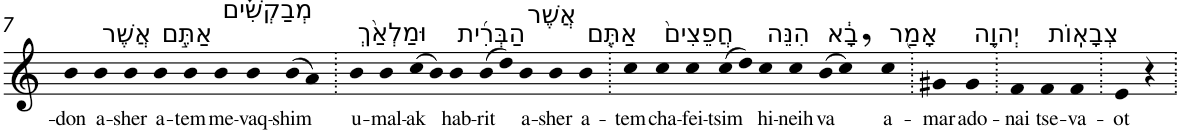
**kern	**text
*part1	*part1
*staff1	*staff1
*I"Piano	*
*I'Pno	*
!!LO:PB:g=z
*clefG2	*
*k[]	*
=7	=7
!	!LO:LY:b
4b	-don
!LO:TX:a:t=אֲשֶׁר	!
!	!LO:LY:b
4b	a-
!	!LO:LY:b
4b	-sher
!LO:TX:a:t=אַתֶּ֣ם	!
!	!LO:LY:b
4b	a-
!	!LO:LY:b
4b	-tem
!LO:TX:a:t=מְבַקְשִׁ֗ים	!
!	!LO:LY:b
4b	me-
!	!LO:LY:b
4b	-vaq-
!	!LO:LY:b
(>8b	-shim
8a)	.
=8.	=8.
!LO:TX:a:t=וּמַלְאַ֨ךְ	!
!	!LO:LY:b
4b	u-
!	!LO:LY:b
4b	-mal-
!	!LO:LY:b
(>8cc	-ak
8b)	.
!LO:TX:a:t=הַבְּרִ֜ית	!
!	!LO:LY:b
4b	hab-
!	!LO:LY:b
(>8b	-rit
8dd)	.
!LO:TX:a:t=אֲשֶׁר	!
!	!LO:LY:b
4b	a-
!	!LO:LY:b
4b	-sher
!LO:TX:a:t=אַתֶּ֤ם	!
!	!LO:LY:b
4b	a-
=9.	=9.
!	!LO:LY:b
4cc	-tem
!LO:TX:a:t=חֲפֵצִים֙	!
!	!LO:LY:b
4cc	cha-
!	!LO:LY:b
4cc	-fei-
!	!LO:LY:b
(>8cc	-tsim
8dd)	.
!LO:TX:a:t=הִנֵּה	!
!	!LO:LY:b
4cc	hi-
!	!LO:LY:b
4cc	-neih
!LO:TX:a:t=בָ֔א	!
!	!LO:LY:b
(>8b	va
8cc,)	.
!LO:TX:a:t=אָמַ֖ר	!
!	!LO:LY:b
4cc	a-
=10.	=10.
!	!LO:LY:b
4g#X	-mar
!LO:TX:a:t=יְהוָ֥ה	!
!	!LO:LY:b
4g#	ado-
=11.	=11.
!	!LO:LY:b
4f	-nai
!LO:TX:a:t=צְבָאֽוֹת	!
!	!LO:LY:b
4f	tse-
!	!LO:LY:b
4f	-va-
=12.	=12.
!	!LO:LY:b
4e	-ot
4r	.
=.	=.
*-	*-
